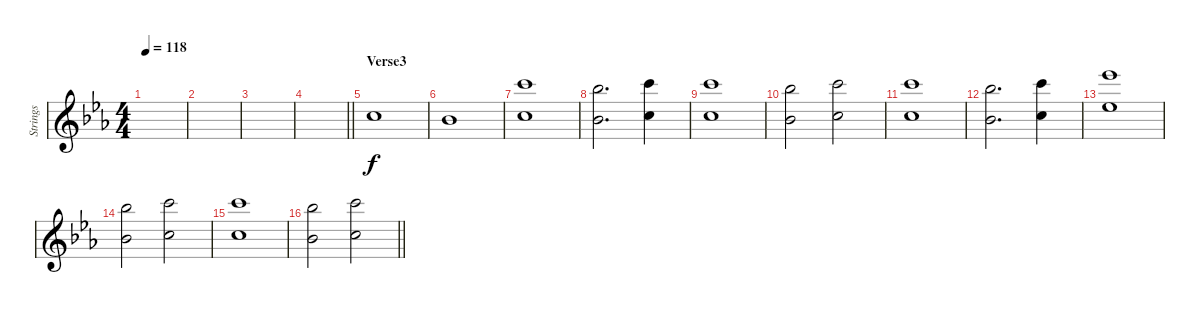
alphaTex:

\track ("Strings" "Strings") {instrument stringensemble1}
\staff {score}
\tuning (E5 B4 G4 D4 A3 E3) {hide}
\ts (4 4)
\tempo 118
\clef g2
\ks cminor
|
|
|
\barLineRight lightlight
|
\section ("" "Verse3")
1.2.1 |
3.3.1 |
(8.1 1.2).1 |
(6.1 3.3).2{d} (8.1 1.2).4 |
(8.1 1.2).1 |
(6.1 3.3).2 (8.1 1.2).2 |
(8.1 1.2).1 |
(6.1 3.3).2{d} (8.1 1.2).4 |
(11.1 4.2).1 |
(6.1 3.3).2 (8.1 1.2).2 |
(8.1 1.2).1 |
\barLineRight lightlight
(6.1 3.3).2 (8.1 1.2).2
